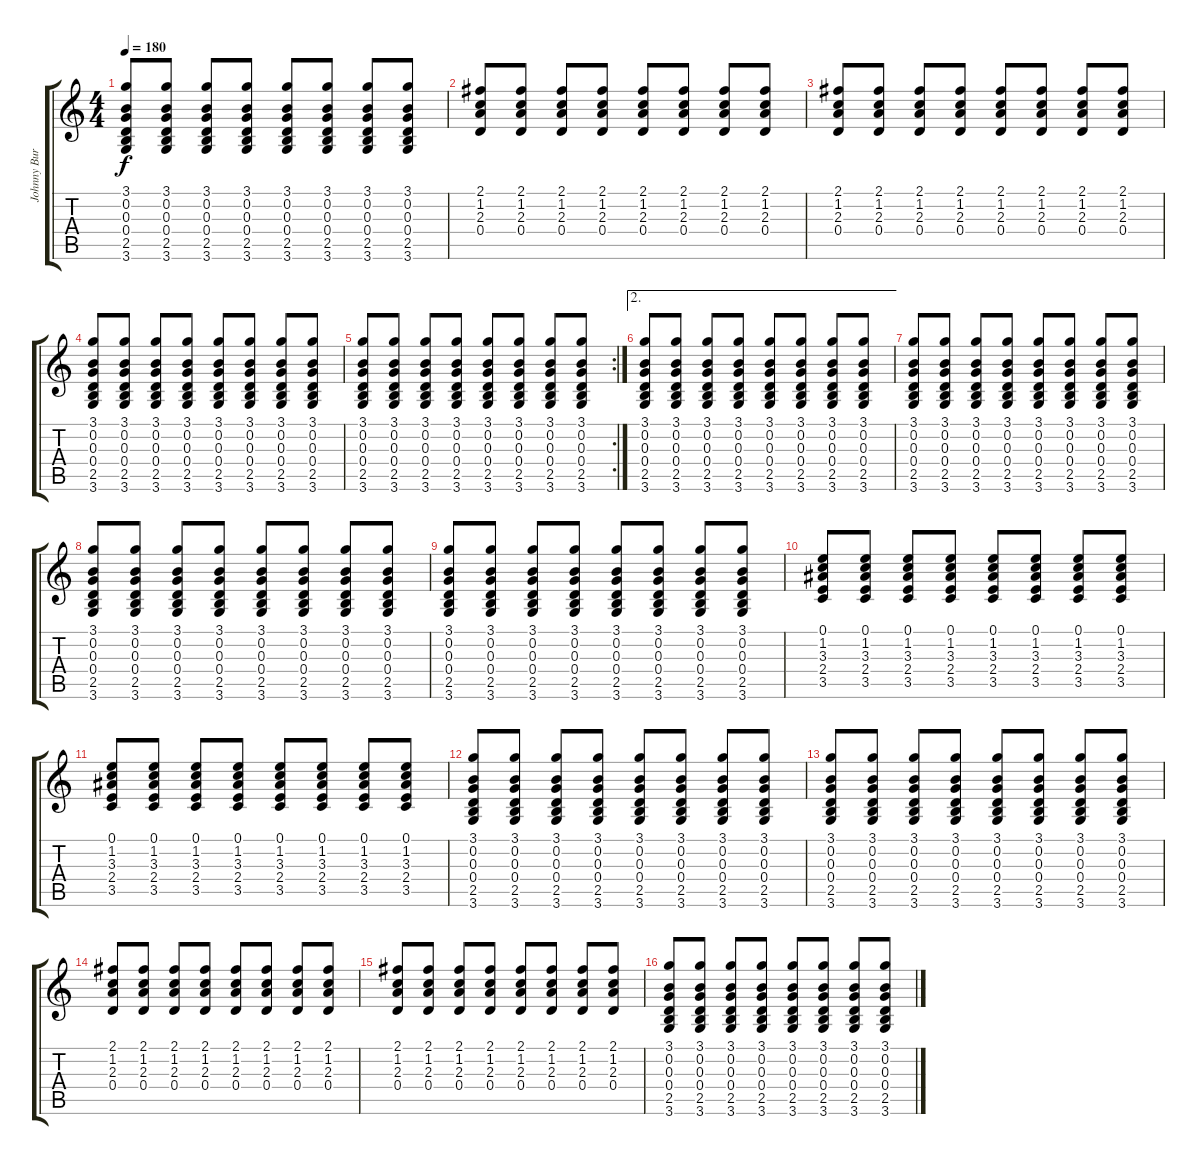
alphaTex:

\track ("Johnny Burnette" "Johnny Bur") {instrument acousticguitarsteel}
\staff {score tabs}
\tuning (E4 B3 G3 D3 A2 E2) {hide}
\ts (4 4)
\tempo 180
\clef g2
\ks c
(3.1 0.2 0.3 0.4 2.5 3.6).8{dy f} (3.1 0.2 0.3 0.4 2.5 3.6).8 (3.1 0.2 0.3 0.4 2.5 3.6).8 (3.1 0.2 0.3 0.4 2.5 3.6).8 (3.1 0.2 0.3 0.4 2.5 3.6).8 (3.1 0.2 0.3 0.4 2.5 3.6).8 (3.1 0.2 0.3 0.4 2.5 3.6).8 (3.1 0.2 0.3 0.4 2.5 3.6).8 |
(2.1 1.2 2.3 0.4).8 (2.1 1.2 2.3 0.4).8 (2.1 1.2 2.3 0.4).8 (2.1 1.2 2.3 0.4).8 (2.1 1.2 2.3 0.4).8 (2.1 1.2 2.3 0.4).8 (2.1 1.2 2.3 0.4).8 (2.1 1.2 2.3 0.4).8 |
(2.1 1.2 2.3 0.4).8 (2.1 1.2 2.3 0.4).8 (2.1 1.2 2.3 0.4).8 (2.1 1.2 2.3 0.4).8 (2.1 1.2 2.3 0.4).8 (2.1 1.2 2.3 0.4).8 (2.1 1.2 2.3 0.4).8 (2.1 1.2 2.3 0.4).8 |
(3.1 0.2 0.3 0.4 2.5 3.6).8 (3.1 0.2 0.3 0.4 2.5 3.6).8 (3.1 0.2 0.3 0.4 2.5 3.6).8 (3.1 0.2 0.3 0.4 2.5 3.6).8 (3.1 0.2 0.3 0.4 2.5 3.6).8 (3.1 0.2 0.3 0.4 2.5 3.6).8 (3.1 0.2 0.3 0.4 2.5 3.6).8 (3.1 0.2 0.3 0.4 2.5 3.6).8 |
\rc 2
(3.1 0.2 0.3 0.4 2.5 3.6).8 (3.1 0.2 0.3 0.4 2.5 3.6).8 (3.1 0.2 0.3 0.4 2.5 3.6).8 (3.1 0.2 0.3 0.4 2.5 3.6).8 (3.1 0.2 0.3 0.4 2.5 3.6).8 (3.1 0.2 0.3 0.4 2.5 3.6).8 (3.1 0.2 0.3 0.4 2.5 3.6).8 (3.1 0.2 0.3 0.4 2.5 3.6).8 |
\ae 2
(3.1 0.2 0.3 0.4 2.5 3.6).8 (3.1 0.2 0.3 0.4 2.5 3.6).8 (3.1 0.2 0.3 0.4 2.5 3.6).8 (3.1 0.2 0.3 0.4 2.5 3.6).8 (3.1 0.2 0.3 0.4 2.5 3.6).8 (3.1 0.2 0.3 0.4 2.5 3.6).8 (3.1 0.2 0.3 0.4 2.5 3.6).8 (3.1 0.2 0.3 0.4 2.5 3.6).8 |
(3.1 0.2 0.3 0.4 2.5 3.6).8 (3.1 0.2 0.3 0.4 2.5 3.6).8 (3.1 0.2 0.3 0.4 2.5 3.6).8 (3.1 0.2 0.3 0.4 2.5 3.6).8 (3.1 0.2 0.3 0.4 2.5 3.6).8 (3.1 0.2 0.3 0.4 2.5 3.6).8 (3.1 0.2 0.3 0.4 2.5 3.6).8 (3.1 0.2 0.3 0.4 2.5 3.6).8 |
(3.1 0.2 0.3 0.4 2.5 3.6).8 (3.1 0.2 0.3 0.4 2.5 3.6).8 (3.1 0.2 0.3 0.4 2.5 3.6).8 (3.1 0.2 0.3 0.4 2.5 3.6).8 (3.1 0.2 0.3 0.4 2.5 3.6).8 (3.1 0.2 0.3 0.4 2.5 3.6).8 (3.1 0.2 0.3 0.4 2.5 3.6).8 (3.1 0.2 0.3 0.4 2.5 3.6).8 |
(3.1 0.2 0.3 0.4 2.5 3.6).8 (3.1 0.2 0.3 0.4 2.5 3.6).8 (3.1 0.2 0.3 0.4 2.5 3.6).8 (3.1 0.2 0.3 0.4 2.5 3.6).8 (3.1 0.2 0.3 0.4 2.5 3.6).8 (3.1 0.2 0.3 0.4 2.5 3.6).8 (3.1 0.2 0.3 0.4 2.5 3.6).8 (3.1 0.2 0.3 0.4 2.5 3.6).8 |
(0.1 1.2 3.3 2.4 3.5).8 (0.1 1.2 3.3 2.4 3.5).8 (0.1 1.2 3.3 2.4 3.5).8 (0.1 1.2 3.3 2.4 3.5).8 (0.1 1.2 3.3 2.4 3.5).8 (0.1 1.2 3.3 2.4 3.5).8 (0.1 1.2 3.3 2.4 3.5).8 (0.1 1.2 3.3 2.4 3.5).8 |
(0.1 1.2 3.3 2.4 3.5).8 (0.1 1.2 3.3 2.4 3.5).8 (0.1 1.2 3.3 2.4 3.5).8 (0.1 1.2 3.3 2.4 3.5).8 (0.1 1.2 3.3 2.4 3.5).8 (0.1 1.2 3.3 2.4 3.5).8 (0.1 1.2 3.3 2.4 3.5).8 (0.1 1.2 3.3 2.4 3.5).8 |
(3.1 0.2 0.3 0.4 2.5 3.6).8 (3.1 0.2 0.3 0.4 2.5 3.6).8 (3.1 0.2 0.3 0.4 2.5 3.6).8 (3.1 0.2 0.3 0.4 2.5 3.6).8 (3.1 0.2 0.3 0.4 2.5 3.6).8 (3.1 0.2 0.3 0.4 2.5 3.6).8 (3.1 0.2 0.3 0.4 2.5 3.6).8 (3.1 0.2 0.3 0.4 2.5 3.6).8 |
(3.1 0.2 0.3 0.4 2.5 3.6).8 (3.1 0.2 0.3 0.4 2.5 3.6).8 (3.1 0.2 0.3 0.4 2.5 3.6).8 (3.1 0.2 0.3 0.4 2.5 3.6).8 (3.1 0.2 0.3 0.4 2.5 3.6).8 (3.1 0.2 0.3 0.4 2.5 3.6).8 (3.1 0.2 0.3 0.4 2.5 3.6).8 (3.1 0.2 0.3 0.4 2.5 3.6).8 |
(2.1 1.2 2.3 0.4).8 (2.1 1.2 2.3 0.4).8 (2.1 1.2 2.3 0.4).8 (2.1 1.2 2.3 0.4).8 (2.1 1.2 2.3 0.4).8 (2.1 1.2 2.3 0.4).8 (2.1 1.2 2.3 0.4).8 (2.1 1.2 2.3 0.4).8 |
(2.1 1.2 2.3 0.4).8 (2.1 1.2 2.3 0.4).8 (2.1 1.2 2.3 0.4).8 (2.1 1.2 2.3 0.4).8 (2.1 1.2 2.3 0.4).8 (2.1 1.2 2.3 0.4).8 (2.1 1.2 2.3 0.4).8 (2.1 1.2 2.3 0.4).8 |
(3.1 0.2 0.3 0.4 2.5 3.6).8 (3.1 0.2 0.3 0.4 2.5 3.6).8 (3.1 0.2 0.3 0.4 2.5 3.6).8 (3.1 0.2 0.3 0.4 2.5 3.6).8 (3.1 0.2 0.3 0.4 2.5 3.6).8 (3.1 0.2 0.3 0.4 2.5 3.6).8 (3.1 0.2 0.3 0.4 2.5 3.6).8 (3.1 0.2 0.3 0.4 2.5 3.6).8
